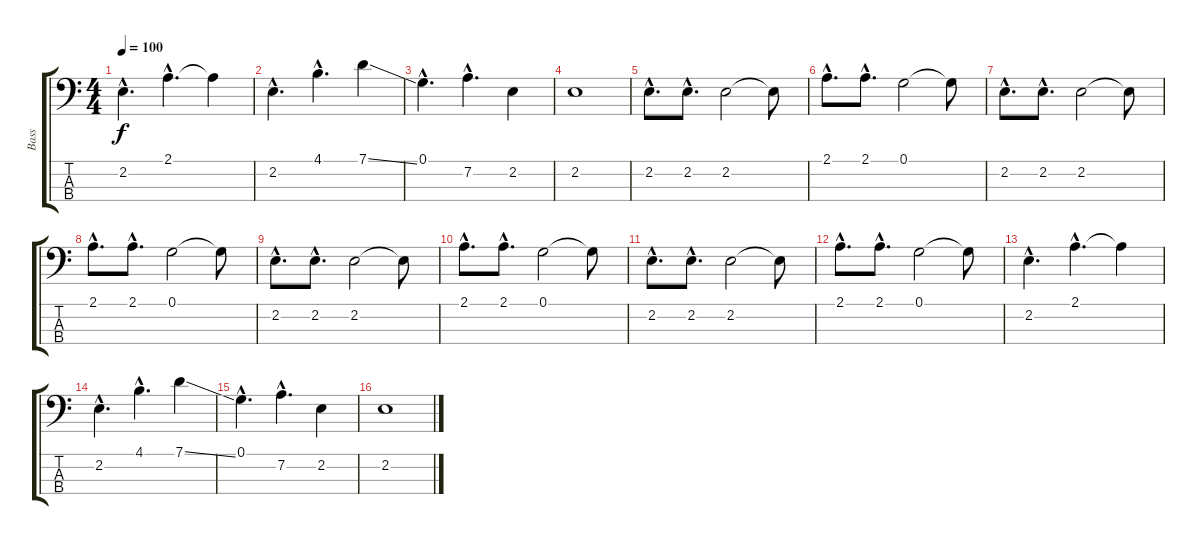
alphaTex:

\track ("Bass" "Bass") {instrument electricbassfinger}
\staff {score tabs}
\tuning (G2 D2 E1 B0) {hide}
\ts (4 4)
\tempo 100
\clef f4
\ks c
2.2{hac}.4{d dy f} 2.1{hac}.4{d} 2.1{t}.4 |
2.2{hac}.4{d} 4.1{hac}.4{d} 7.1{ss}.4 |
0.1{hac}.4{d} 7.2{hac}.4{d} 2.2.4 |
2.2.1 |
2.2{hac}.8{d} 2.2{hac}.8{d} 2.2.2 2.2{t}.8 |
2.1{hac}.8{d} 2.1{hac}.8{d} 0.1.2 0.1{t}.8 |
2.2{hac}.8{d} 2.2{hac}.8{d} 2.2.2 2.2{t}.8 |
2.1{hac}.8{d} 2.1{hac}.8{d} 0.1.2 0.1{t}.8 |
2.2{hac}.8{d} 2.2{hac}.8{d} 2.2.2 2.2{t}.8 |
2.1{hac}.8{d} 2.1{hac}.8{d} 0.1.2 0.1{t}.8 |
2.2{hac}.8{d} 2.2{hac}.8{d} 2.2.2 2.2{t}.8 |
2.1{hac}.8{d} 2.1{hac}.8{d} 0.1.2 0.1{t}.8 |
2.2{hac}.4{d} 2.1{hac}.4{d} 2.1{t}.4 |
2.2{hac}.4{d} 4.1{hac}.4{d} 7.1{ss}.4 |
0.1{hac}.4{d} 7.2{hac}.4{d} 2.2.4 |
2.2.1
